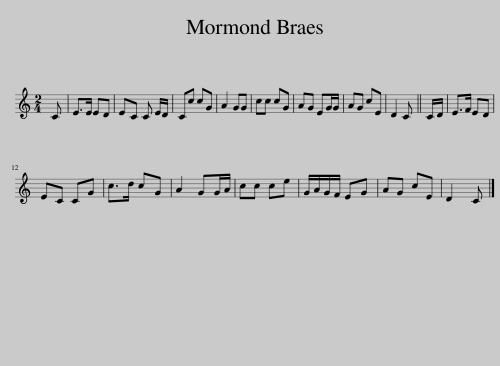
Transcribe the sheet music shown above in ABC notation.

X:1
L:1/8
M:2/4
I:linebreak $
K:C
V:1 treble
V:1
 C | E>E ED | EC C E/D/ | Cc cG | A2 GG | %5
 cc cG | AG EG/G/ | AG cE | D2 C || C/D/ | %10
 E>F ED |$ EC CG | c>d cG | A2 GG/A/ | cc ce | %15
 G/A/G/F/ EG | AG cE | D2 C |] %18
